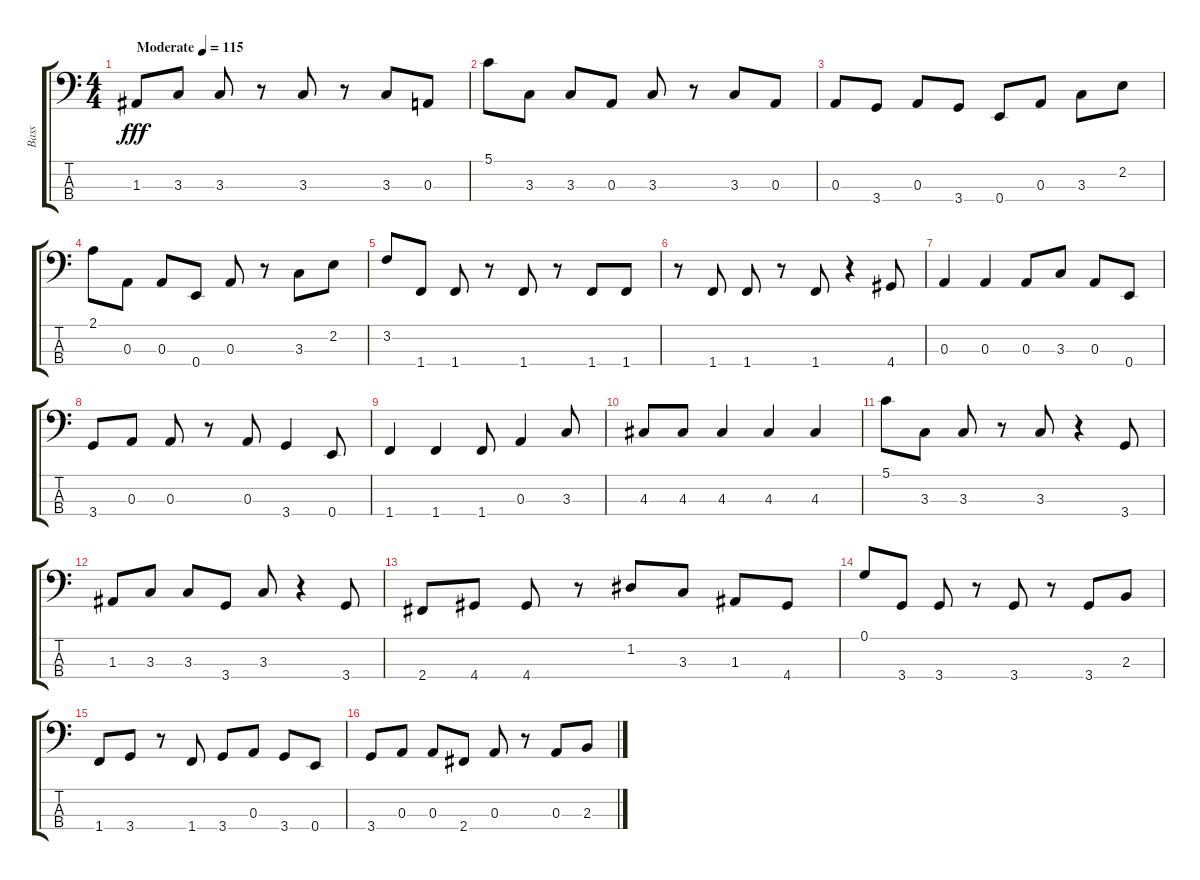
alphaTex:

\track ("Bass" "Bass") {instrument electricbassfinger}
\staff {score tabs}
\tuning (G2 D2 A1 E1) {hide}
\ts (4 4)
\tempo (115 "Moderate")
\clef f4
\ks c
1.3.8{dy fff instrument electricbassfinger} 3.3.8 3.3.8 r.8 3.3.8 r.8 3.3.8 0.3.8 |
5.1.8 3.3.8 3.3.8 0.3.8 3.3.8 r.8 3.3.8 0.3.8 |
0.3.8 3.4.8 0.3.8 3.4.8 0.4.8 0.3.8 3.3.8 2.2.8 |
2.1.8 0.3.8 0.3.8 0.4.8 0.3.8 r.8 3.3.8 2.2.8 |
3.2.8 1.4.8 1.4.8 r.8 1.4.8 r.8 1.4.8 1.4.8 |
r.8 1.4.8 1.4.8 r.8 1.4.8 r.4 4.4.8 |
0.3.4 0.3.4 0.3.8 3.3.8 0.3.8 0.4.8 |
3.4.8 0.3.8 0.3.8 r.8 0.3.8 3.4.4 0.4.8 |
1.4.4 1.4.4 1.4.8 0.3.4 3.3.8 |
4.3.8 4.3.8 4.3.4 4.3.4 4.3.4 |
5.1.8 3.3.8 3.3.8 r.8 3.3.8 r.4 3.4.8 |
1.3.8 3.3.8 3.3.8 3.4.8 3.3.8 r.4 3.4.8 |
2.4.8 4.4.8 4.4.8 r.8 1.2.8 3.3.8 1.3.8 4.4.8 |
0.1.8 3.4.8 3.4.8 r.8 3.4.8 r.8 3.4.8 2.3.8 |
1.4.8 3.4.8 r.8 1.4.8 3.4.8 0.3.8 3.4.8 0.4.8 |
3.4.8 0.3.8 0.3.8 2.4.8 0.3.8 r.8 0.3.8 2.3.8
